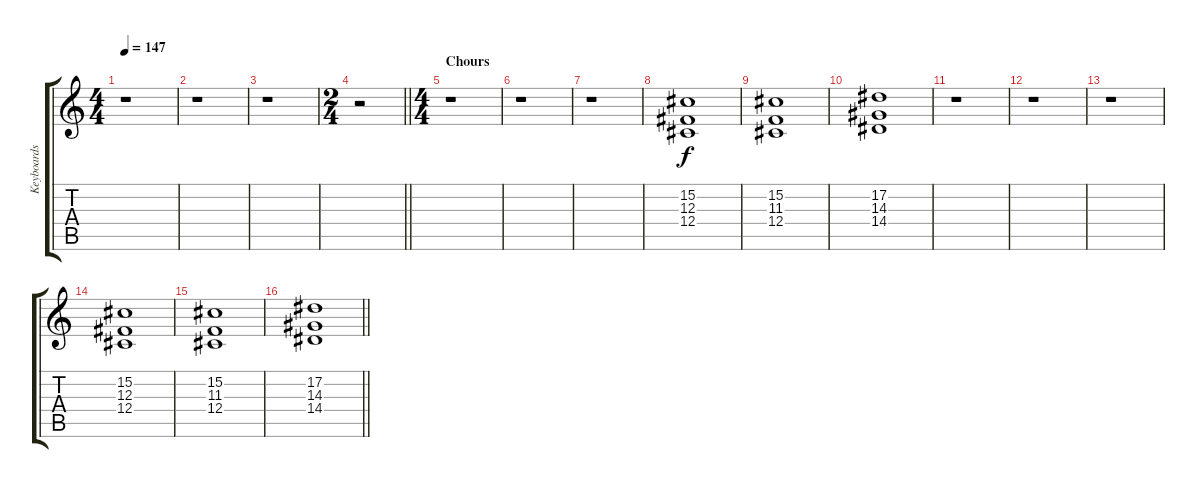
\track ("Keyboards" "Keyboards") {instrument choiraahs}
\staff {score tabs}
\tuning (Eb4 Bb3 Gb3 Db3 Ab2 Eb2) {hide}
\ts (4 4)
\tempo 147
\clef g2
\ks c
r.1{dy pp} |
r.1 |
r.1 |
\ts (2 4)
\barLineRight lightlight
r.2 |
\ts (4 4)
\section ("" "Chours")
r.1 |
r.1 |
r.1 |
(15.2 12.3 12.4).1{dy f} |
(15.2 11.3 12.4).1 |
(17.2 14.3 14.4).1 |
r.1 |
r.1 |
r.1 |
(15.2 12.3 12.4).1 |
(15.2 11.3 12.4).1 |
\barLineRight lightlight
(17.2 14.3 14.4).1
